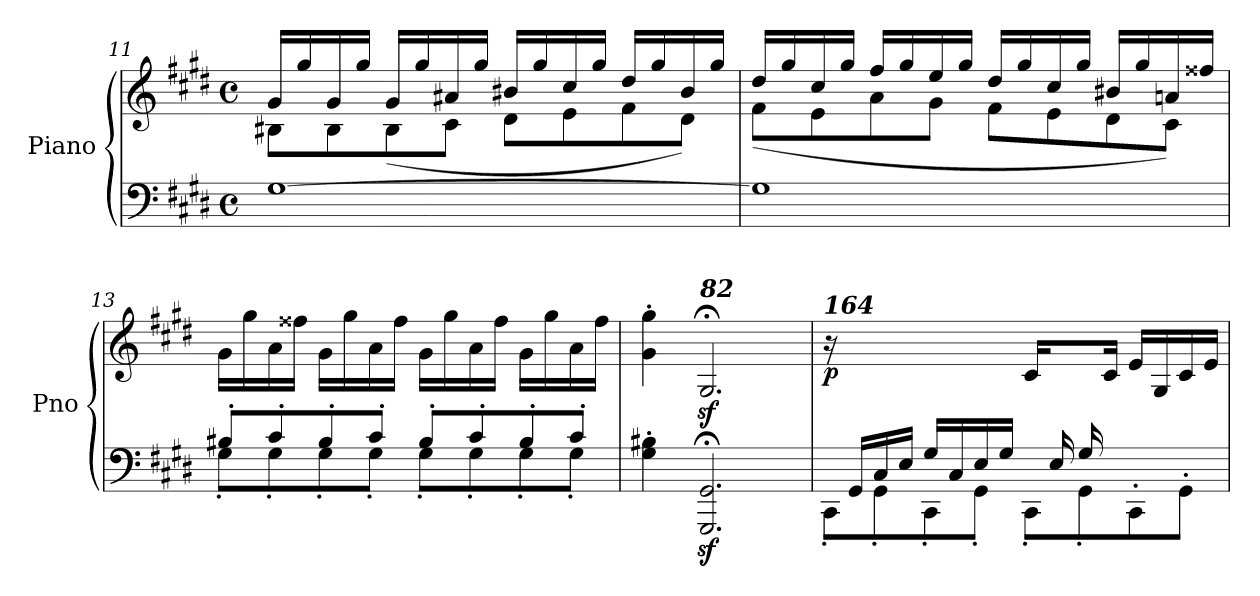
**kern	**kern	**dynam
*part1	*part1	*part1
*staff2	*staff1	*staff1/2
*I"Piano	*	*
*I'Pno	*	*
*clefF4	*clefG2	*
*k[f#c#g#d#]	*k[f#c#g#d#]	*
*M4/4	*M4/4	*
*met(c)	*met(c)	*
=11	=11	=11
*	*^	*
[1G#	16g#/LL	8B#X\L	.
.	16gg#/	.	.
.	16g#/	8B#\	.
.	16gg#/JJ	.	.
.	16g#/LL	(<8B#\	.
.	16gg#/	.	.
.	16a#X/	8c#\J	.
.	16gg#/JJ	.	.
.	16b#X/LL	8d#\L	.
.	16gg#/	.	.
.	16cc#/	8e\	.
.	16gg#/JJ	.	.
.	16dd#/LL	8f#\	.
.	16gg#/	.	.
.	16b#/	8d#\J)	.
.	16gg#/JJ	.	.
=12	=12	=12	=12
1G#]	16dd#/LL	(<8f#\L	.
.	16gg#/	.	.
.	16cc#/	8e\	.
.	16gg#/JJ	.	.
.	16ff#/LL	8a\	.
.	16gg#/	.	.
.	16ee/	8g#\J	.
.	16gg#/JJ	.	.
.	16dd#/LL	8f#\L	.
.	16gg#/	.	.
.	16cc#/	8e\	.
.	16gg#/JJ	.	.
.	16b#X/LL	8d#\	.
.	16gg#/	.	.
.	16an/	8c#\J)	.
.	16ff##X/JJ	.	.
*	*v	*v	*
!!LO:PB:g=z
=13	=13	=13
*^	*	*
8B#X'/L	8G#'\L	16g#\LL	.
.	.	16gg#\	.
8c#'/	8G#'\	16a\	.
.	.	16ff##X\JJ	.
8B#'/	8G#'\	16g#\LL	.
.	.	16gg#\	.
8c#'/J	8G#'\J	16a\	.
.	.	16ff##\JJ	.
8B#'/L	8G#'\L	16g#\LL	.
.	.	16gg#\	.
8c#'/	8G#'\	16a\	.
.	.	16ff##\JJ	.
8B#'/	8G#'\	16g#\LL	.
.	.	16gg#\	.
8c#'/J	8G#'\J	16a\	.
.	.	16ff##\JJ	.
*v	*v	*	*
=14	=14	=14
4G#\' 4B#X\'	4g#\' 4gg#\'	.
!	!LO:TX:a:Bi:t=82	!
2.GGG#/z<;< 2.GG#/z<;<	2.G#z>;</	.
=15	=15	=15
*^	*	*
!	!	!LO:TX:a:Bi:t=164	!
!	!	!	!LO:DY:b
16ryy	8CC#'\L	16r	p
16GG#/LL	.	4..ryy	.
16C#/	8GG#'\	.	.
16E/JJ	.	.	.
16G#/LL	8CC#'\	.	.
16C#/	.	.	.
16E/	8GG#'\J	.	.
16G#/JJ	.	.	.
16ryy	8CC#'\L	16c#/LL	.
16E/	.	8ryy	.
16G#/	8GG#'\	.	.
4ryy	.	16c#/JJ	.
.	8CC#'\	16e/LL	.
.	.	16G#/	.
.	8GG#'\J	16c#/	.
16ryy	.	16e/JJ	.
*v	*v	*	*
=	=	=
*-	*-	*-
